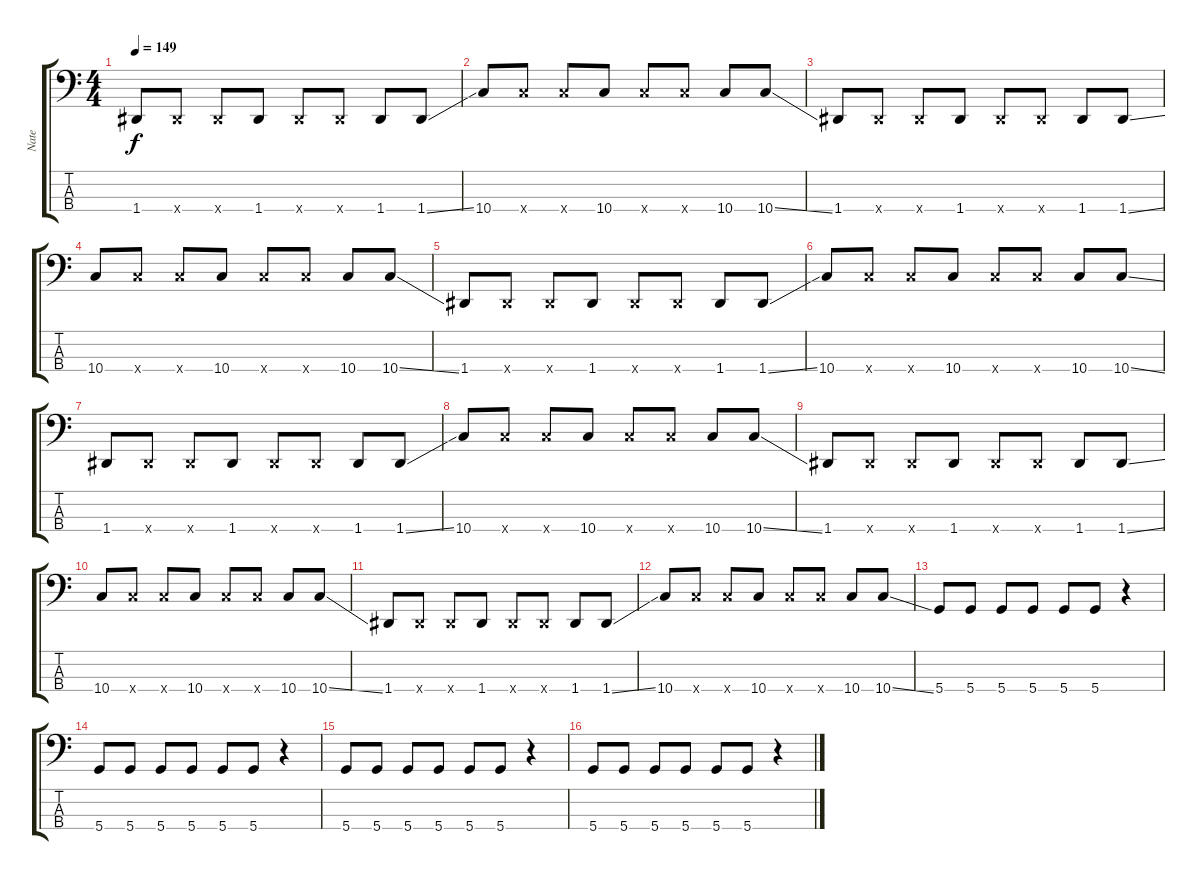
\track ("Nate" "Nate") {instrument electricbasspick}
\staff {score tabs}
\tuning (G2 D2 A1 D1) {hide}
\ts (4 4)
\tempo 149
\clef f4
\ks c
1.4.8{dy f} 1.4{x}.8 1.4{x}.8 1.4.8 1.4{x}.8 1.4{x}.8 1.4.8 1.4{ss}.8 |
10.4.8 10.4{x}.8 10.4{x}.8 10.4.8 10.4{x}.8 10.4{x}.8 10.4.8 10.4{ss}.8 |
1.4.8 1.4{x}.8 1.4{x}.8 1.4.8 1.4{x}.8 1.4{x}.8 1.4.8 1.4{ss}.8 |
10.4.8 10.4{x}.8 10.4{x}.8 10.4.8 10.4{x}.8 10.4{x}.8 10.4.8 10.4{ss}.8 |
1.4.8 1.4{x}.8 1.4{x}.8 1.4.8 1.4{x}.8 1.4{x}.8 1.4.8 1.4{ss}.8 |
10.4.8 10.4{x}.8 10.4{x}.8 10.4.8 10.4{x}.8 10.4{x}.8 10.4.8 10.4{ss}.8 |
1.4.8 1.4{x}.8 1.4{x}.8 1.4.8 1.4{x}.8 1.4{x}.8 1.4.8 1.4{ss}.8 |
10.4.8 10.4{x}.8 10.4{x}.8 10.4.8 10.4{x}.8 10.4{x}.8 10.4.8 10.4{ss}.8 |
1.4.8 1.4{x}.8 1.4{x}.8 1.4.8 1.4{x}.8 1.4{x}.8 1.4.8 1.4{ss}.8 |
10.4.8 10.4{x}.8 10.4{x}.8 10.4.8 10.4{x}.8 10.4{x}.8 10.4.8 10.4{ss}.8 |
1.4.8 1.4{x}.8 1.4{x}.8 1.4.8 1.4{x}.8 1.4{x}.8 1.4.8 1.4{ss}.8 |
10.4.8 10.4{x}.8 10.4{x}.8 10.4.8 10.4{x}.8 10.4{x}.8 10.4.8 10.4{ss}.8 |
5.4.8 5.4.8 5.4.8 5.4.8 5.4.8 5.4.8 r.4 |
5.4.8 5.4.8 5.4.8 5.4.8 5.4.8 5.4.8 r.4 |
5.4.8 5.4.8 5.4.8 5.4.8 5.4.8 5.4.8 r.4 |
5.4.8 5.4.8 5.4.8 5.4.8 5.4.8 5.4.8 r.4
